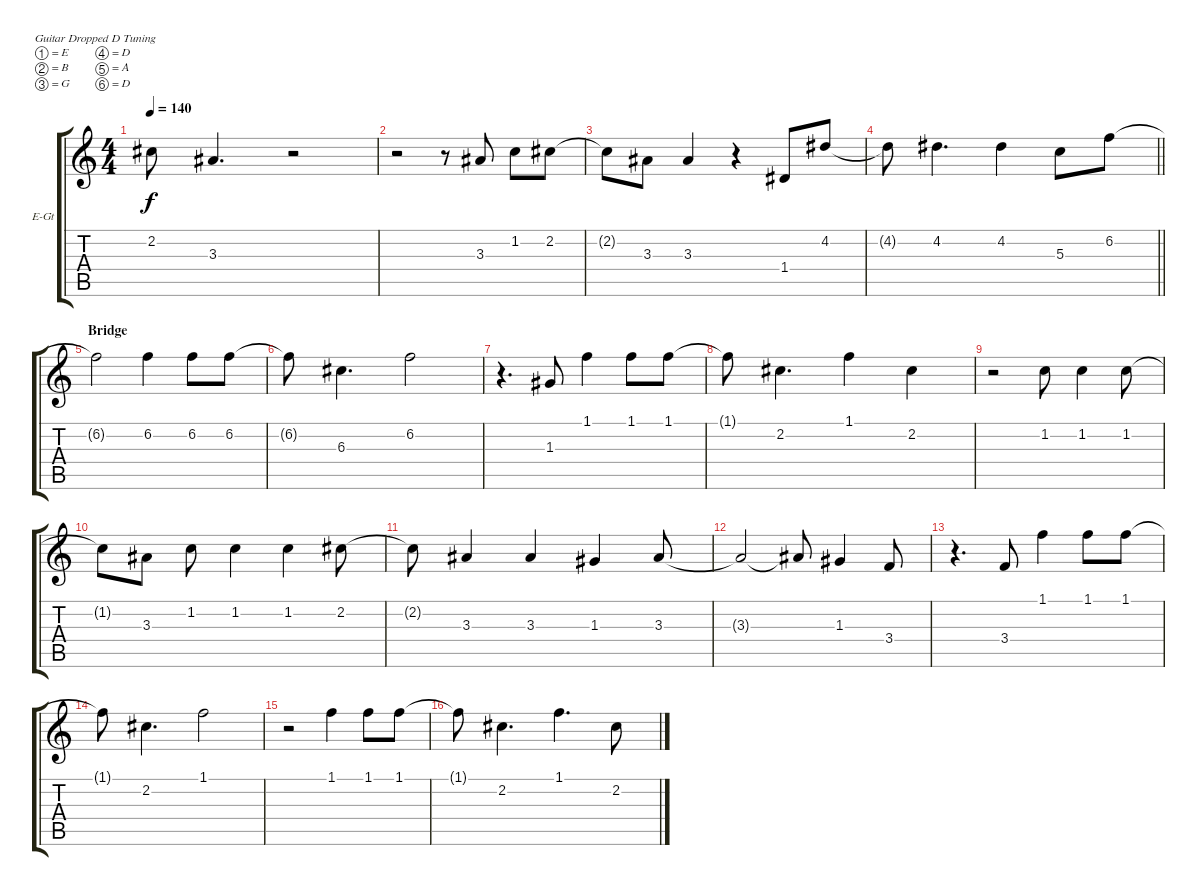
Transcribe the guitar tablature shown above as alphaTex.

\bracketExtendMode groupsimilarinstruments
\firstSystemTrackNameOrientation horizontal
\otherSystemsTrackNameOrientation horizontal
\track ("Vocals Guitar Solo" "E-Gt") {instrument distortionguitar}
\staff {score tabs}
\tuning (E4 B3 G3 D3 A2 D2)
\ts (4 4)
\tempo 140
\clef g2
\scale
0.333333
\ks c
2.2{t}.8{dy f} 3.3.4{d} r.2 |
\scale
0.333333 r.2 r.8 3.3.8 1.2.8 2.2.8 |
\scale
0.333333 2.2{t}.8 3.3.8 3.3.4 r.4 1.4.8 4.2.8 |
\scale
0.333333
\barLineRight lightlight
4.2{t}.8 4.2.4{d} 4.2.4 5.3.8 6.2.8 |
\section ("" "Bridge")
\scale
0.333333 6.2{t}.2 6.2.4 6.2.8 6.2.8 |
\scale
0.333333 6.2{t}.8 6.3.4{d} 6.2.2 |
\scale
0.333333 r.4{d} 1.3.8 1.1.4 1.1.8 1.1.8 |
\scale
0.333333 1.1{t}.8 2.2.4{d} 1.1.4 2.2.4 |
\scale
0.333333 r.2 1.2.8 1.2.4 1.2.8 |
\scale
0.333333 1.2{t}.8 3.3.8 1.2.8 1.2.4 1.2.4 2.2.8 |
\scale
0.333333 2.2{t}.8 3.3.4 3.3.4 1.3.4 3.3.8 |
\scale
0.333333 3.3{t}.2 3.3{t}.8 1.3.4 3.4.8 |
\scale
0.333333 r.4{d} 3.4.8 1.1.4 1.1.8 1.1.8 |
\scale
0.333333 1.1{t}.8 2.2.4{d} 1.1.2 |
\scale
0.333333 r.2 1.1.4 1.1.8 1.1.8 |
\scale
0.333333 1.1{t}.8 2.2.4{d} 1.1.4{d} 2.2{h}.8
